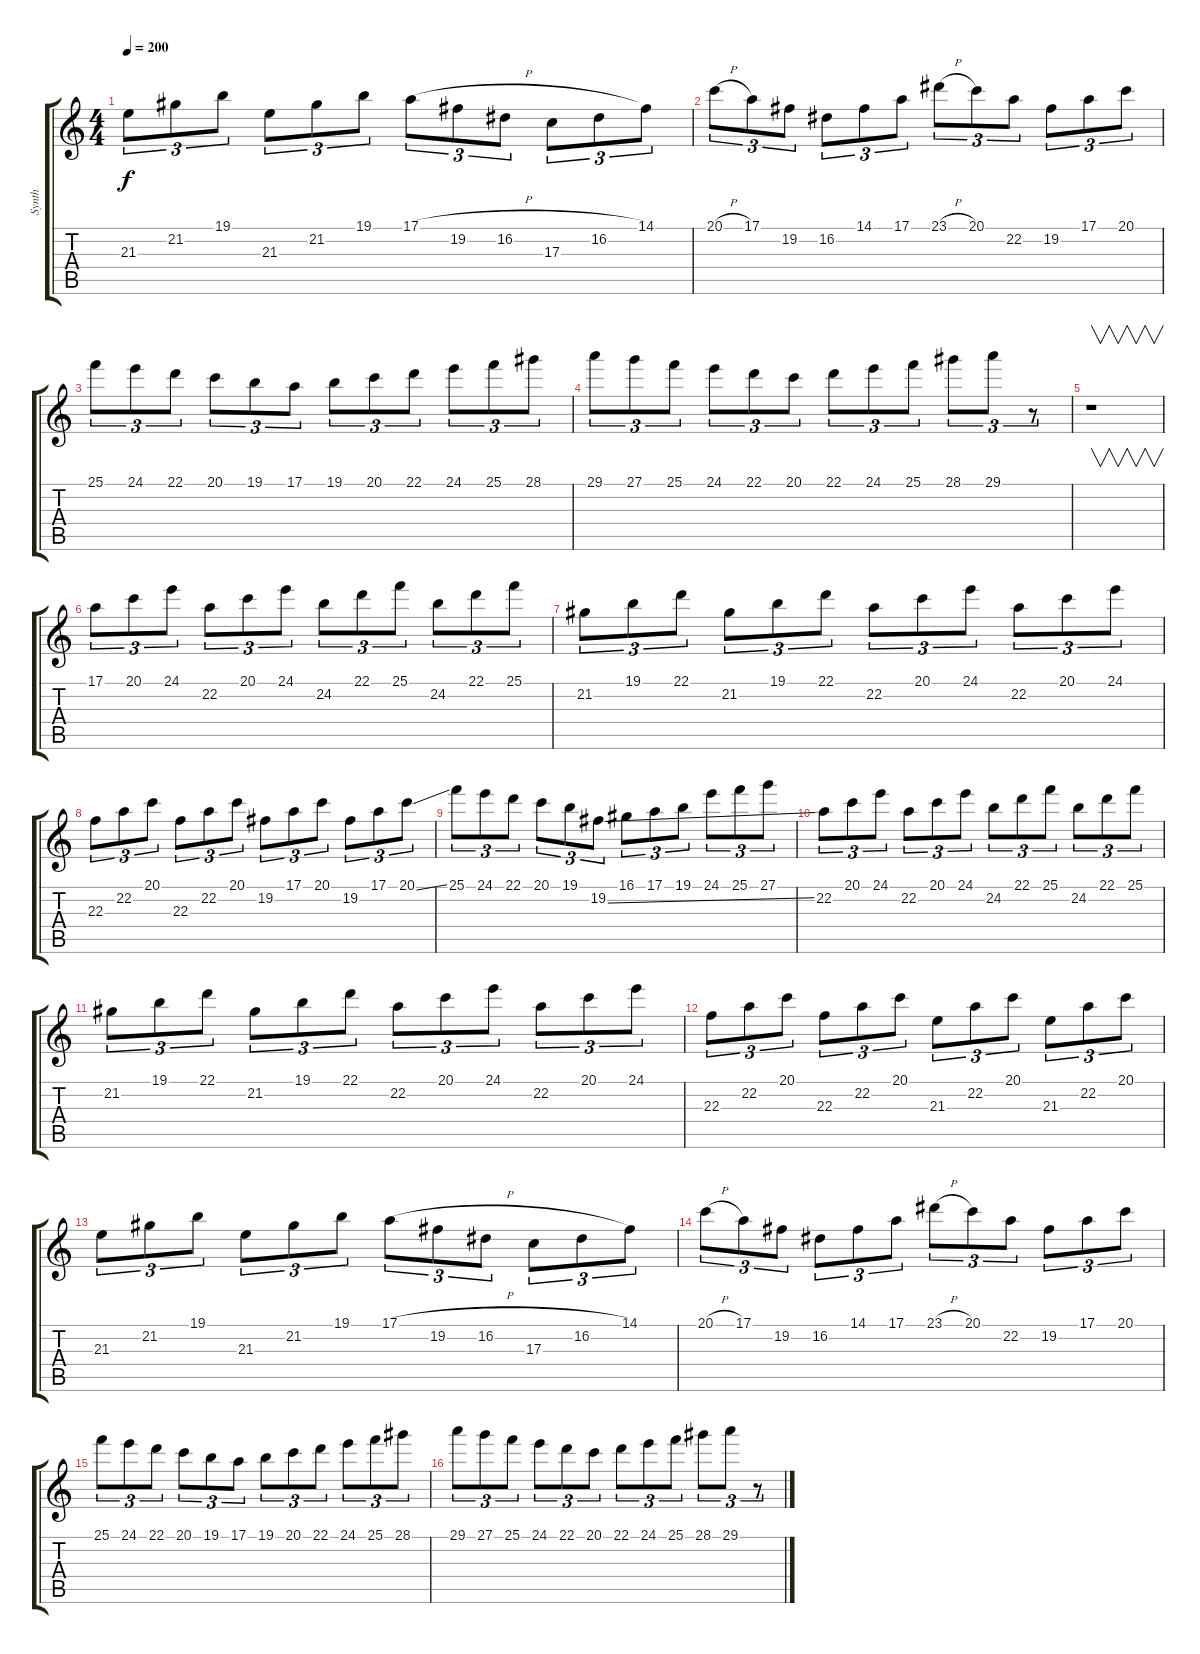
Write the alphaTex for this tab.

\track ("Synth" "Synth") {instrument lead2sawtooth}
\staff {score tabs}
\tuning (E4 B3 G3 D3 A2 E2) {hide}
\ts (4 4)
\tempo 200
\clef g2
\ks c
21.3.8{tu (3 2) dy f} 21.2.8{tu (3 2)} 19.1.8{tu (3 2)} 21.3.8{tu (3 2)} 21.2.8{tu (3 2)} 19.1.8{tu (3 2)} 17.1{h}.8{tu (3 2)} 19.2.8{tu (3 2)} 16.2.8{tu (3 2)} 17.3.8{tu (3 2)} 16.2.8{tu (3 2)} 14.1.8{tu (3 2)} |
20.1{h}.8{tu (3 2)} 17.1.8{tu (3 2)} 19.2.8{tu (3 2)} 16.2.8{tu (3 2)} 14.1.8{tu (3 2)} 17.1.8{tu (3 2)} 23.1{h}.8{tu (3 2)} 20.1.8{tu (3 2)} 22.2.8{tu (3 2)} 19.2.8{tu (3 2)} 17.1.8{tu (3 2)} 20.1.8{tu (3 2)} |
25.1.8{tu (3 2)} 24.1.8{tu (3 2)} 22.1.8{tu (3 2)} 20.1.8{tu (3 2)} 19.1.8{tu (3 2)} 17.1.8{tu (3 2)} 19.1.8{tu (3 2)} 20.1.8{tu (3 2)} 22.1.8{tu (3 2)} 24.1.8{tu (3 2)} 25.1.8{tu (3 2)} 28.1.8{tu (3 2)} |
29.1.8{tu (3 2)} 27.1.8{tu (3 2)} 25.1.8{tu (3 2)} 24.1.8{tu (3 2)} 22.1.8{tu (3 2)} 20.1.8{tu (3 2)} 22.1.8{tu (3 2)} 24.1.8{tu (3 2)} 25.1.8{tu (3 2)} 28.1.8{tu (3 2)} 29.1.8{tu (3 2)} r.8{tu (3 2)} |
r.1{v} |
17.1.8{tu (3 2)} 20.1.8{tu (3 2)} 24.1.8{tu (3 2)} 22.2.8{tu (3 2)} 20.1.8{tu (3 2)} 24.1.8{tu (3 2)} 24.2.8{tu (3 2)} 22.1.8{tu (3 2)} 25.1.8{tu (3 2)} 24.2.8{tu (3 2)} 22.1.8{tu (3 2)} 25.1.8{tu (3 2)} |
21.2.8{tu (3 2)} 19.1.8{tu (3 2)} 22.1.8{tu (3 2)} 21.2.8{tu (3 2)} 19.1.8{tu (3 2)} 22.1.8{tu (3 2)} 22.2.8{tu (3 2)} 20.1.8{tu (3 2)} 24.1.8{tu (3 2)} 22.2.8{tu (3 2)} 20.1.8{tu (3 2)} 24.1.8{tu (3 2)} |
22.3.8{tu (3 2)} 22.2.8{tu (3 2)} 20.1.8{tu (3 2)} 22.3.8{tu (3 2)} 22.2.8{tu (3 2)} 20.1.8{tu (3 2)} 19.2.8{tu (3 2)} 17.1.8{tu (3 2)} 20.1.8{tu (3 2)} 19.2.8{tu (3 2)} 17.1.8{tu (3 2)} 20.1{ss}.8{tu (3 2)} |
25.1.8{tu (3 2)} 24.1.8{tu (3 2)} 22.1.8{tu (3 2)} 20.1.8{tu (3 2)} 19.1.8{tu (3 2)} 19.2{ss}.8{tu (3 2)} 16.1.8{tu (3 2)} 17.1.8{tu (3 2)} 19.1.8{tu (3 2)} 24.1.8{tu (3 2)} 25.1.8{tu (3 2)} 27.1.8{tu (3 2)} |
22.2.8{tu (3 2)} 20.1.8{tu (3 2)} 24.1.8{tu (3 2)} 22.2.8{tu (3 2)} 20.1.8{tu (3 2)} 24.1.8{tu (3 2)} 24.2.8{tu (3 2)} 22.1.8{tu (3 2)} 25.1.8{tu (3 2)} 24.2.8{tu (3 2)} 22.1.8{tu (3 2)} 25.1.8{tu (3 2)} |
21.2.8{tu (3 2)} 19.1.8{tu (3 2)} 22.1.8{tu (3 2)} 21.2.8{tu (3 2)} 19.1.8{tu (3 2)} 22.1.8{tu (3 2)} 22.2.8{tu (3 2)} 20.1.8{tu (3 2)} 24.1.8{tu (3 2)} 22.2.8{tu (3 2)} 20.1.8{tu (3 2)} 24.1.8{tu (3 2)} |
22.3.8{tu (3 2)} 22.2.8{tu (3 2)} 20.1.8{tu (3 2)} 22.3.8{tu (3 2)} 22.2.8{tu (3 2)} 20.1.8{tu (3 2)} 21.3.8{tu (3 2)} 22.2.8{tu (3 2)} 20.1.8{tu (3 2)} 21.3.8{tu (3 2)} 22.2.8{tu (3 2)} 20.1.8{tu (3 2)} |
21.3.8{tu (3 2)} 21.2.8{tu (3 2)} 19.1.8{tu (3 2)} 21.3.8{tu (3 2)} 21.2.8{tu (3 2)} 19.1.8{tu (3 2)} 17.1{h}.8{tu (3 2)} 19.2.8{tu (3 2)} 16.2.8{tu (3 2)} 17.3.8{tu (3 2)} 16.2.8{tu (3 2)} 14.1.8{tu (3 2)} |
20.1{h}.8{tu (3 2)} 17.1.8{tu (3 2)} 19.2.8{tu (3 2)} 16.2.8{tu (3 2)} 14.1.8{tu (3 2)} 17.1.8{tu (3 2)} 23.1{h}.8{tu (3 2)} 20.1.8{tu (3 2)} 22.2.8{tu (3 2)} 19.2.8{tu (3 2)} 17.1.8{tu (3 2)} 20.1.8{tu (3 2)} |
25.1.8{tu (3 2)} 24.1.8{tu (3 2)} 22.1.8{tu (3 2)} 20.1.8{tu (3 2)} 19.1.8{tu (3 2)} 17.1.8{tu (3 2)} 19.1.8{tu (3 2)} 20.1.8{tu (3 2)} 22.1.8{tu (3 2)} 24.1.8{tu (3 2)} 25.1.8{tu (3 2)} 28.1.8{tu (3 2)} |
29.1.8{tu (3 2)} 27.1.8{tu (3 2)} 25.1.8{tu (3 2)} 24.1.8{tu (3 2)} 22.1.8{tu (3 2)} 20.1.8{tu (3 2)} 22.1.8{tu (3 2)} 24.1.8{tu (3 2)} 25.1.8{tu (3 2)} 28.1.8{tu (3 2)} 29.1.8{tu (3 2)} r.8{tu (3 2)}
